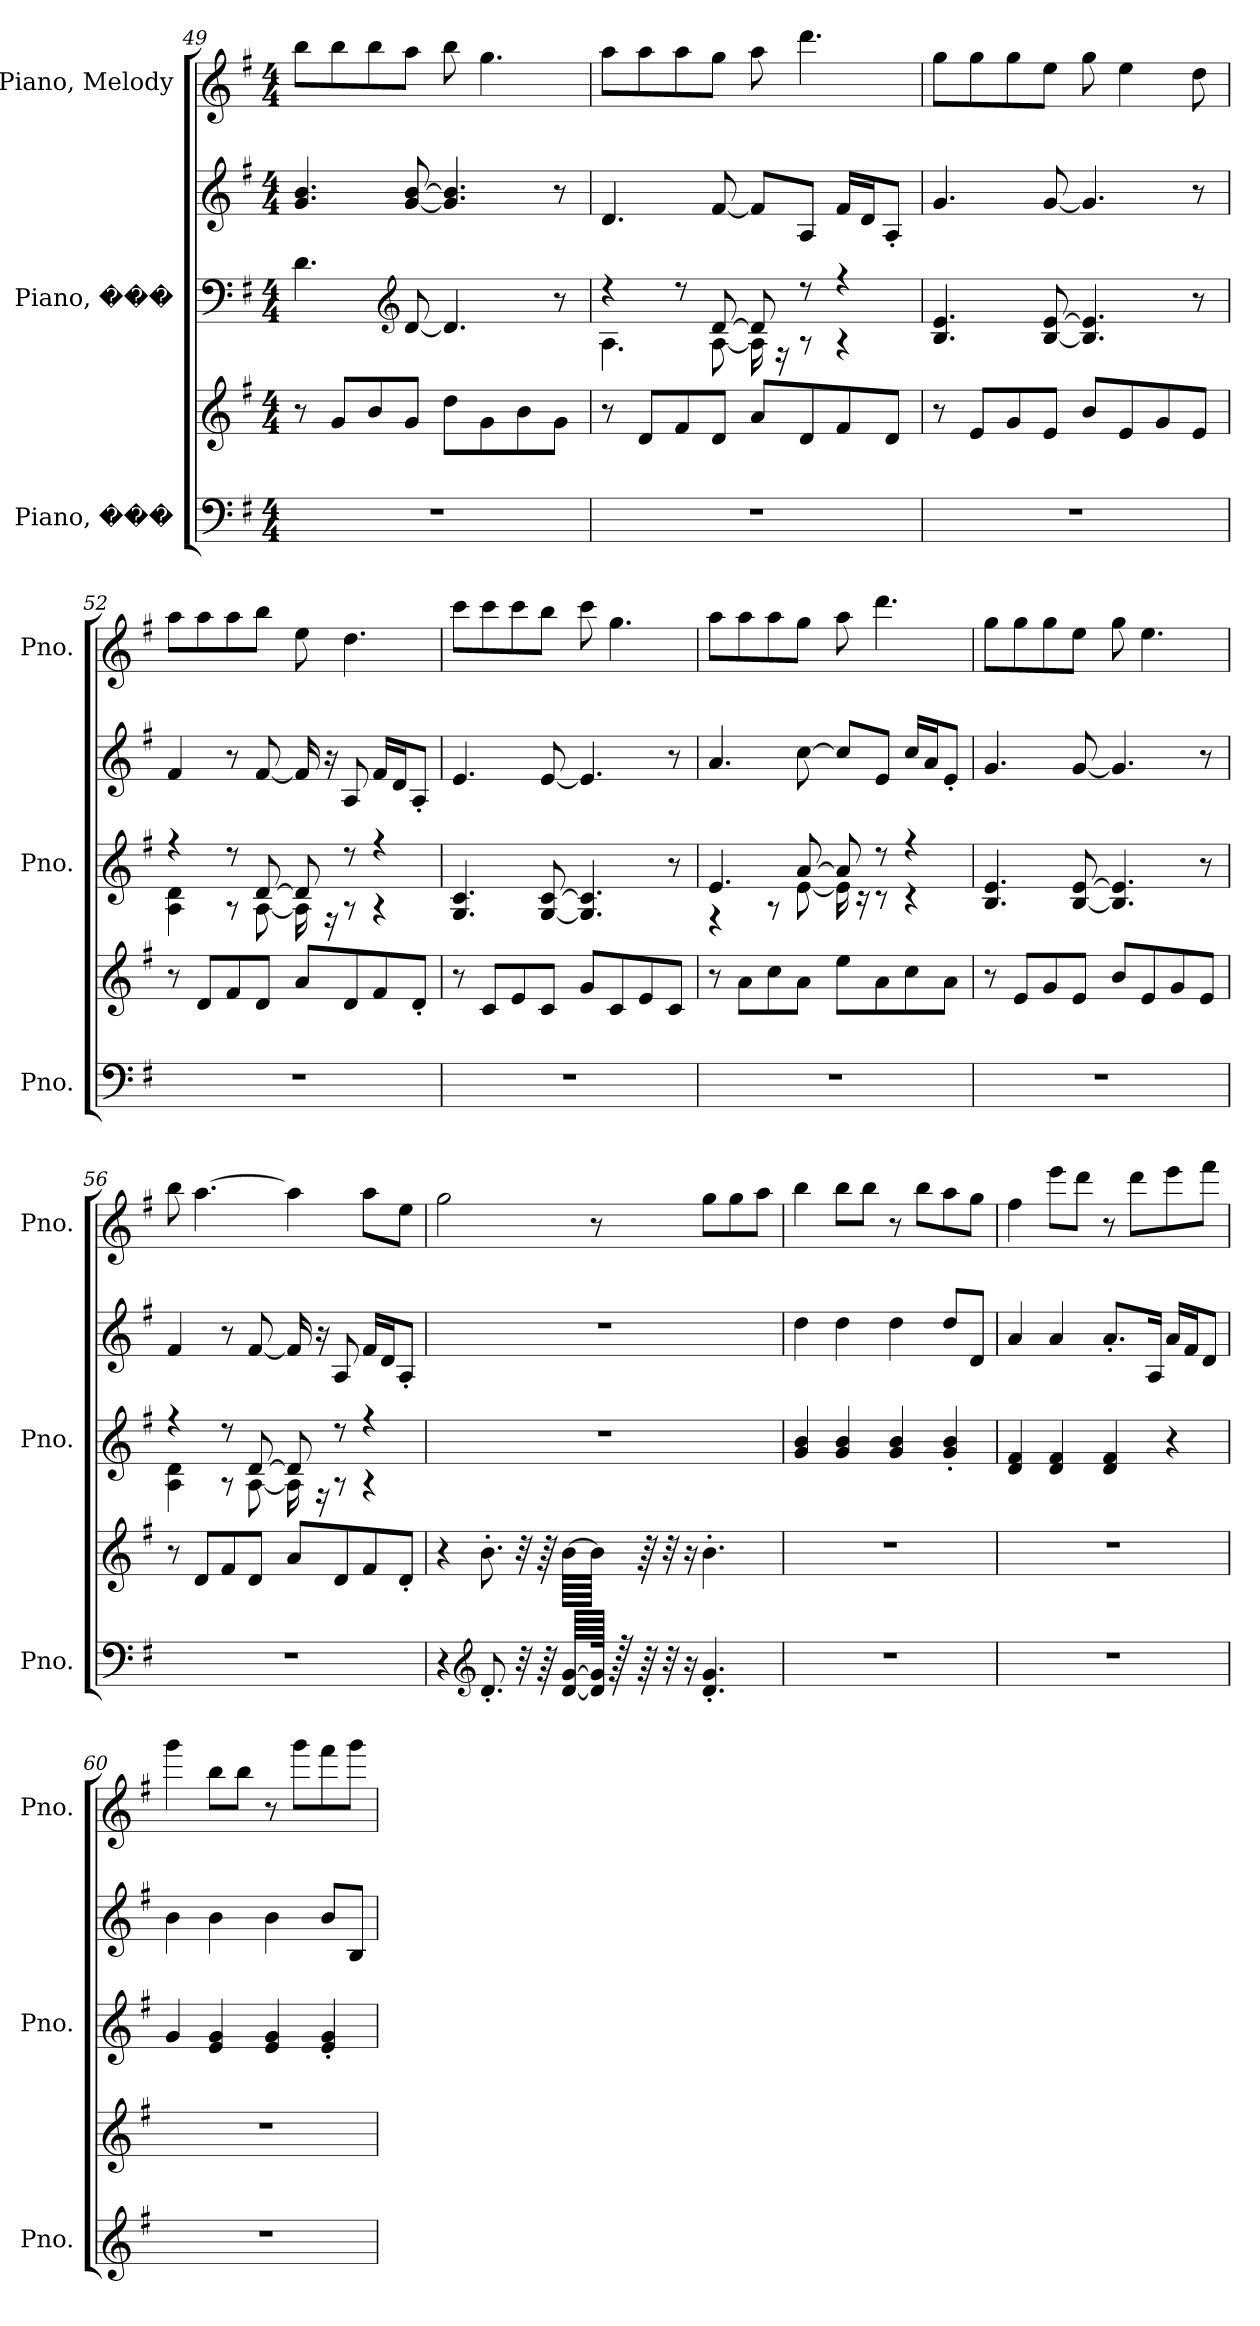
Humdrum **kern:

**kern	**kern	**kern	**kern	**kern
*part3	*part3	*part2	*part2	*part1
*staff5	*staff4	*staff3	*staff2	*staff1
*I"Piano, ���	*	*I"Piano, ���	*	*I"Piano, Melody
*I'Pno.	*	*I'Pno.	*	*I'Pno.
*clefF4	*clefG2	*clefF4	*clefG2	*clefG2
*k[f#]	*k[f#]	*k[f#]	*k[f#]	*k[f#]
*M4/4	*M4/4	*M4/4	*M4/4	*M4/4
=49	=49	=49	=49	=49
1r	8r	4.d\	4.g/ 4.b/	8bb\L
.	8g/L	.	.	8bb\
.	8b/	.	.	8bb\
*	*	*clefG2	*	*
.	8g/J	[8d/	[8g/ [8b/	8aa\J
.	8dd\L	4.d/]	4.g/] 4.b/]	8bb\
.	8g\	.	.	4.gg\
.	8b\	.	.	.
.	8g\J	8r	8r	.
=50	=50	=50	=50	=50
*	*	*^	*	*
1r	8r	4r	4.A\	4.d/	8aa\L
.	8d/L	.	.	.	8aa\
.	8f#/	8r	.	.	8aa\
.	8d/J	[8d/	[8A\	[8f#/	8gg\J
.	8a/L	8d/]	16A\]	8f#/L]	8aa\
.	.	.	16r	.	.
.	8d/	8r	8r	8A/J	4.ddd\
.	8f#/	4r	4r	16f#/LL	.
.	.	.	.	16d/J	.
.	8d/J	.	.	8A'/J	.
*	*	*v	*v	*	*
!!LO:PB:g=z
=51	=51	=51	=51	=51
1r	8r	4.B/ 4.e/	4.g/	8gg\L
.	8e/L	.	.	8gg\
.	8g/	.	.	8gg\
.	8e/J	[8B/ [8e/	[8g/	8ee\J
.	8b/L	4.B/] 4.e/]	4.g/]	8gg\
.	8e/	.	.	4ee\
.	8g/	.	.	.
.	8e/J	8r	8r	8dd\
=52	=52	=52	=52	=52
*	*	*^	*	*
1r	8r	4r	4A\ 4d\	4f#/	8aa\L
.	8d/L	.	.	.	8aa\
.	8f#/	8r	8r	8r	8aa\
.	8d/J	[8d/	[8A\	[8f#/	8bb\J
.	8a/L	8d/]	16A\]	16f#/]	8ee\
.	.	.	16r	16r	.
.	8d/	8r	8r	8A/	4.dd\
.	8f#/	4r	4r	16f#/LL	.
.	.	.	.	16d/J	.
.	8d'/J	.	.	8A'/J	.
*	*	*v	*v	*	*
=53	=53	=53	=53	=53
1r	8r	4.G/ 4.c/	4.e/	8ccc\L
.	8c/L	.	.	8ccc\
.	8e/	.	.	8ccc\
.	8c/J	[8G/ [8c/	[8e/	8bb\J
.	8g/L	4.G/] 4.c/]	4.e/]	8ccc\
.	8c/	.	.	4.gg\
.	8e/	.	.	.
.	8c/J	8r	8r	.
!!LO:LB:g=z
=54	=54	=54	=54	=54
*	*	*^	*	*
1r	8r	4.e/	4r	4.a/	8aa\L
.	8a\L	.	.	.	8aa\
.	8cc\	.	8r	.	8aa\
.	8a\J	[8a/	[8e\	[8cc\	8gg\J
.	8ee\L	8a/]	16e\]	8cc/L]	8aa\
.	.	.	16r	.	.
.	8a\	8r	8r	8e/J	4.ddd\
.	8cc\	4r	4r	16cc/LL	.
.	.	.	.	16a/J	.
.	8a\J	.	.	8e'/J	.
*	*	*v	*v	*	*
=55	=55	=55	=55	=55
1r	8r	4.B/ 4.e/	4.g/	8gg\L
.	8e/L	.	.	8gg\
.	8g/	.	.	8gg\
.	8e/J	[8B/ [8e/	[8g/	8ee\J
.	8b/L	4.B/] 4.e/]	4.g/]	8gg\
.	8e/	.	.	4.ee\
.	8g/	.	.	.
.	8e/J	8r	8r	.
=56	=56	=56	=56	=56
*	*	*^	*	*
1r	8r	4r	4A\ 4d\	4f#/	8bb\
.	8d/L	.	.	.	[4.aa\
.	8f#/	8r	8r	8r	.
.	8d/J	[8d/	[8A\	[8f#/	.
.	8a/L	8d/]	16A\]	16f#/]	4aa\]
.	.	.	16r	16r	.
.	8d/	8r	8r	8A/	.
.	8f#/	4r	4r	16f#/LL	8aa\L
.	.	.	.	16d/J	.
.	8d'/J	.	.	8A'/J	8ee\J
*	*	*v	*v	*	*
!!LO:PB:g=z
=57	=57	=57	=57	=57
4r	4r	1r	1r	2gg\
*clefG2	*	*	*	*
8.d'/	8.b'\	.	.	.
32r	32r	.	.	.
64r	64r	.	.	.
[64d/ [64g/LLLL	[64b\LLLL	.	.	.
128d/] 128g/]JJJJk	64b\JJJJ]	.	.	8r
128r	.	.	.	.
64r	64r	.	.	.
32r	32r	.	.	.
16r	16r	.	.	.
4.d/' 4.g/'	4.b'\	.	.	8gg\L
.	.	.	.	8gg\
.	.	.	.	8aa\J
=58	=58	=58	=58	=58
1r	1r	4g/ 4b/	4dd\	4bb\
.	.	4g/ 4b/	4dd\	8bb\L
.	.	.	.	8bb\J
.	.	4g/ 4b/	4dd\	8r
.	.	.	.	8bb\L
.	.	4g/' 4b/'	8dd/L	8aa\
.	.	.	8d/J	8gg\J
=59	=59	=59	=59	=59
1r	1r	4d/ 4f#/	4a/	4ff#\
.	.	4d/ 4f#/	4a/	8eee\L
.	.	.	.	8ddd\J
.	.	4d/ 4f#/	8.a'/L	8r
.	.	.	.	8ddd\L
.	.	.	16A/Jk	.
.	.	4r	16a/LL	8eee\
.	.	.	16f#/J	.
.	.	.	8d/J	8fff#\J
!!LO:LB:g=z
=60	=60	=60	=60	=60
1r	1r	4g/	4b\	4ggg\
.	.	4e/ 4g/	4b\	8bb\L
.	.	.	.	8bb\J
.	.	4e/ 4g/	4b\	8r
.	.	.	.	8ggg\L
.	.	4e/' 4g/'	8b/L	8fff#\
.	.	.	8B/J	8ggg\J
=	=	=	=	=
*-	*-	*-	*-	*-
